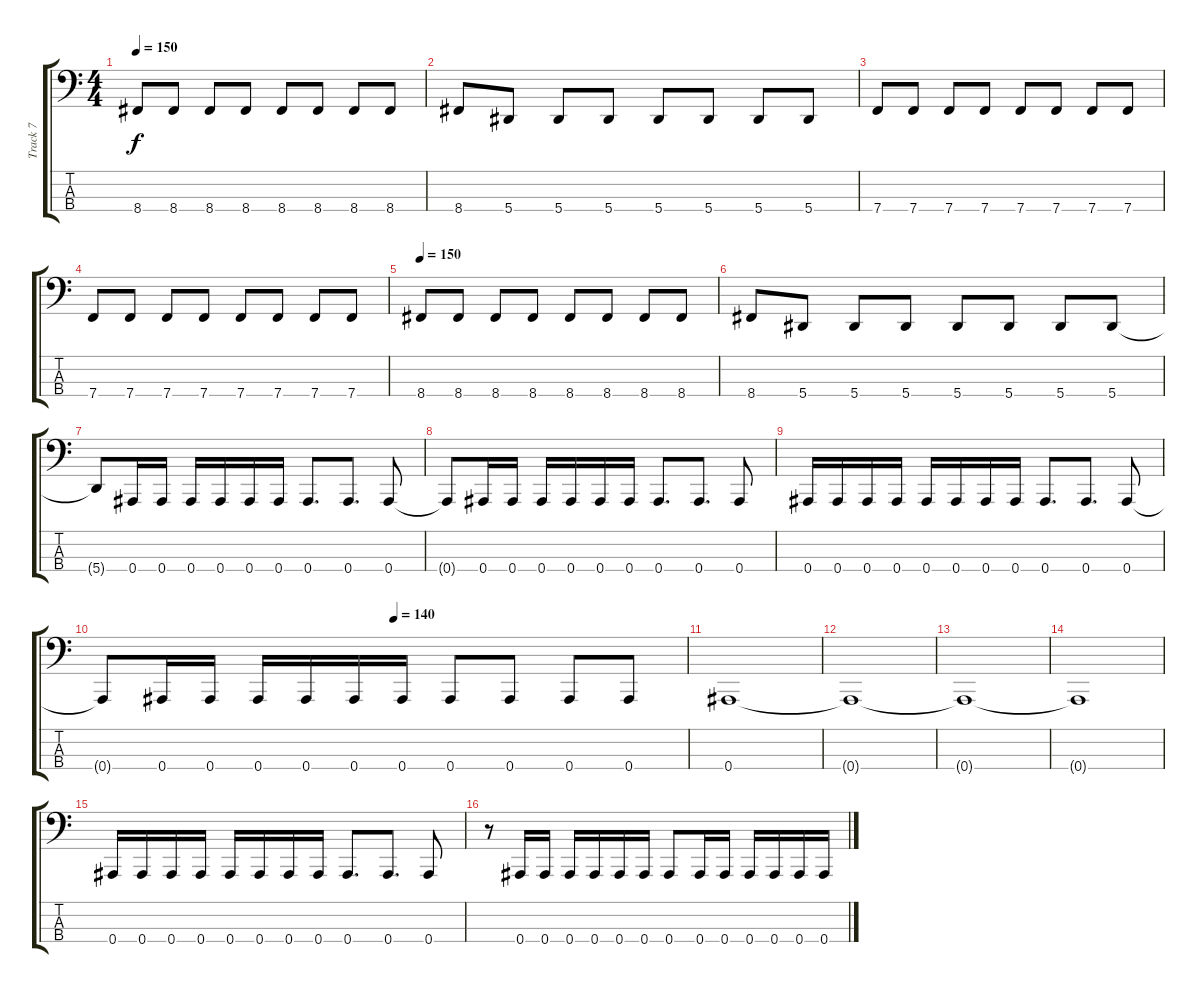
\track ("Track 7" "Track 7") {instrument electricbasspick}
\staff {score tabs}
\tuning (Eb2 Bb1 F1 Bb0) {hide}
\ts (4 4)
\tempo 150
\clef f4
\ks c
8.4.8{dy f} 8.4.8 8.4.8 8.4.8 8.4.8 8.4.8 8.4.8 8.4.8 |
8.4.8 5.4.8 5.4.8 5.4.8 5.4.8 5.4.8 5.4.8 5.4.8 |
7.4.8 7.4.8 7.4.8 7.4.8 7.4.8 7.4.8 7.4.8 7.4.8 |
7.4.8 7.4.8 7.4.8 7.4.8 7.4.8 7.4.8 7.4.8 7.4.8 |
\tempo 150
8.4.8 8.4.8 8.4.8 8.4.8 8.4.8 8.4.8 8.4.8 8.4.8 |
8.4.8 5.4.8 5.4.8 5.4.8 5.4.8 5.4.8 5.4.8 5.4.8 |
5.4{t}.8 0.4.16 0.4.16 0.4.16 0.4.16 0.4.16 0.4.16 0.4.8{d} 0.4.8{d} 0.4.8 |
0.4{t}.8 0.4.16 0.4.16 0.4.16 0.4.16 0.4.16 0.4.16 0.4.8{d} 0.4.8{d} 0.4.8 |
0.4.16 0.4.16 0.4.16 0.4.16 0.4.16 0.4.16 0.4.16 0.4.16 0.4.8{d} 0.4.8{d} 0.4.8 |
\tempo (140 0.5)
0.4{t}.8 0.4.16 0.4.16 0.4.16 0.4.16 0.4.16 0.4.16 0.4.8 0.4.8 0.4.8 0.4.8 |
0.4.1 |
0.4{t}.1 |
0.4{t}.1 |
0.4{t}.1 |
0.4.16 0.4.16 0.4.16 0.4.16 0.4.16 0.4.16 0.4.16 0.4.16 0.4.8{d} 0.4.8{d} 0.4.8 |
r.8 0.4.16 0.4.16 0.4.16 0.4.16 0.4.16 0.4.16 0.4.8 0.4.16 0.4.16 0.4.16 0.4.16 0.4.16 0.4.16
